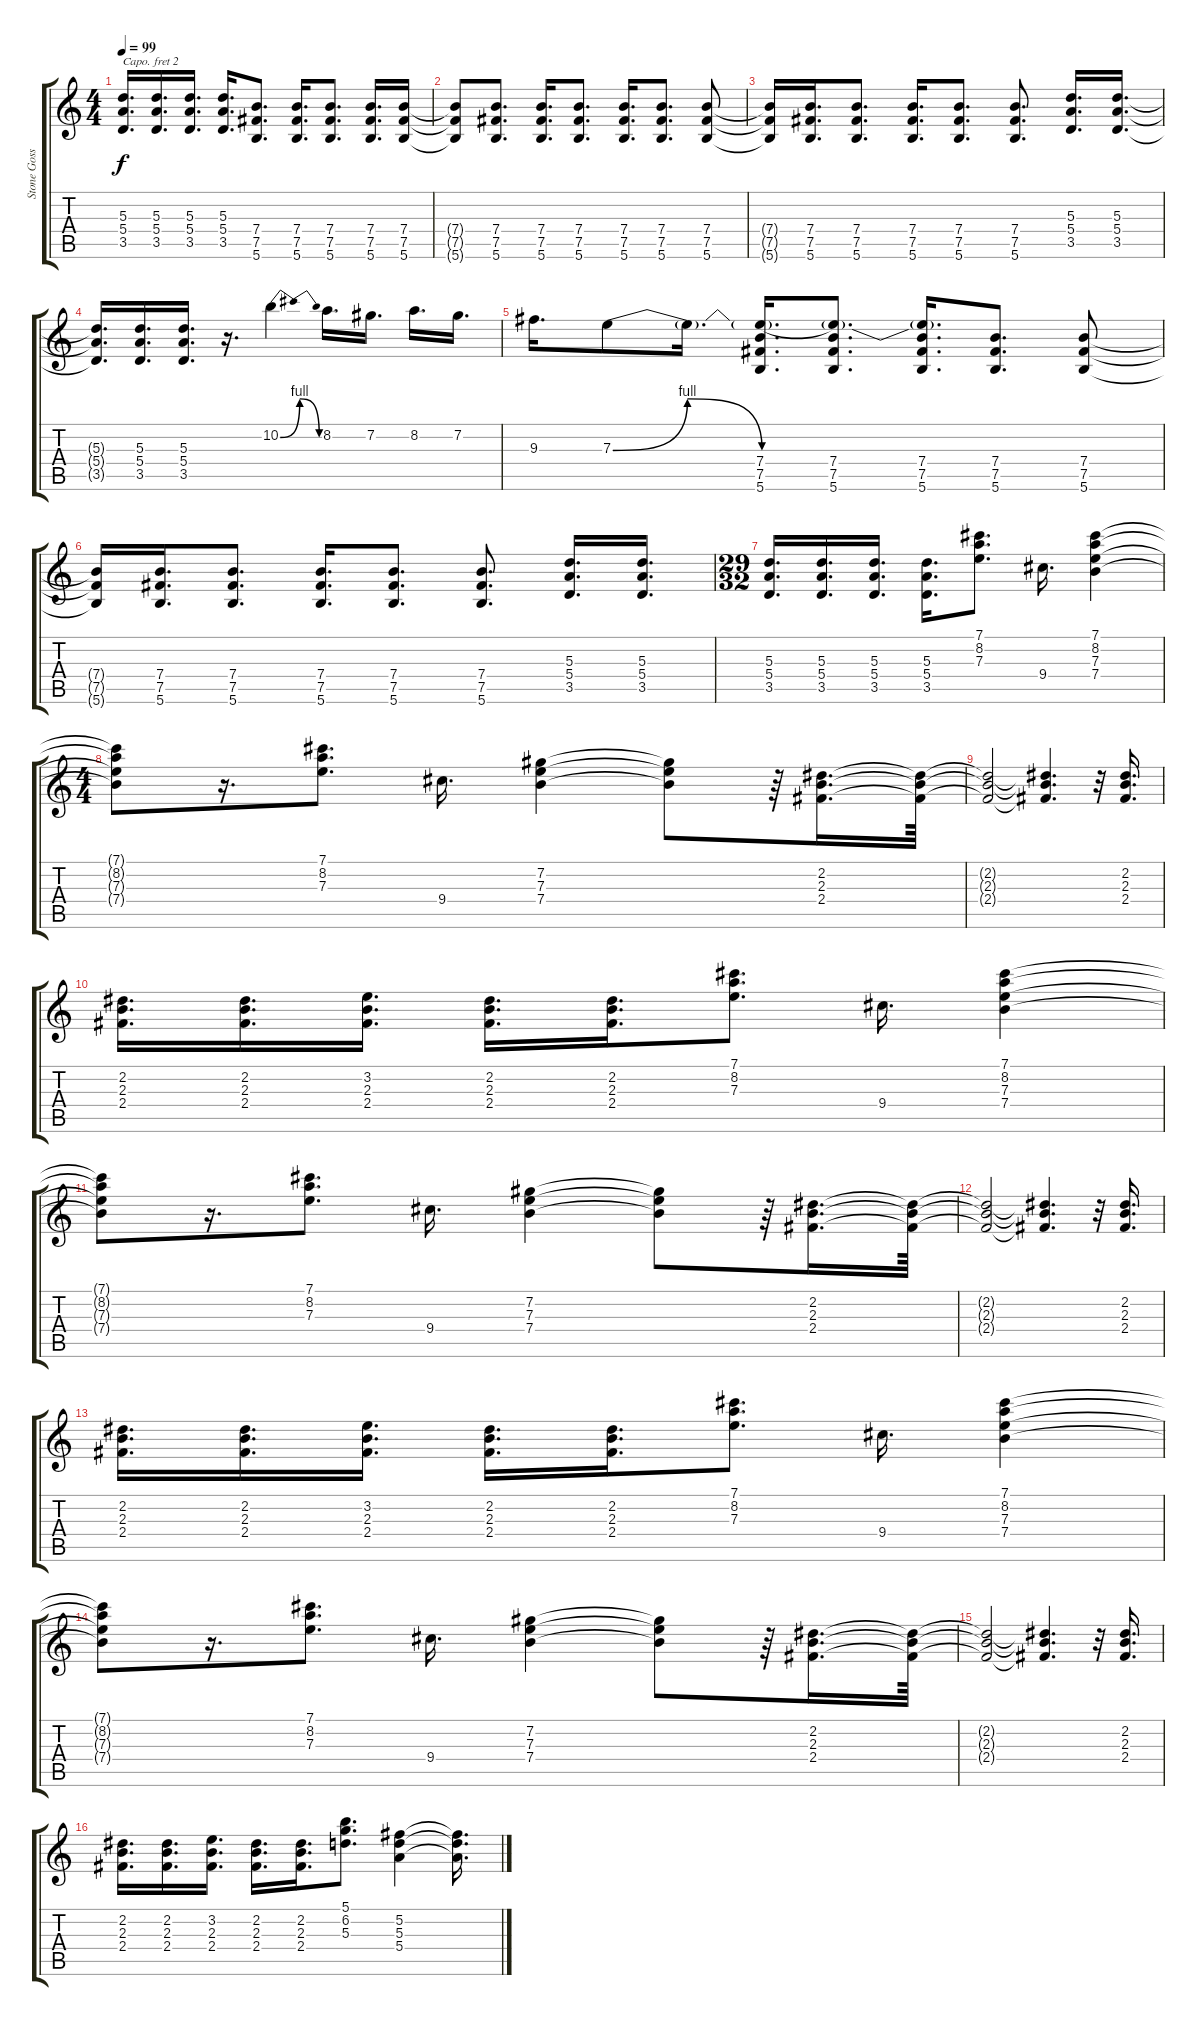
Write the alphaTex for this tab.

\track ("Stone Gossard" "Stone Goss") {instrument overdrivenguitar}
\staff {score tabs}
\capo 2
\tuning (E4 B3 G3 D3 A2 E2) {hide}
\ts (4 4)
\tempo 99
\clef g2
\ks c
(5.3{t} 5.4{t} 3.5{t}).16{d dy f} (5.3 5.4 3.5).16{d} (5.3 5.4 3.5).16{d} (5.3 5.4 3.5).16{d} (7.4 7.5 5.6).8{d} (7.4 7.5 5.6).16{d} (7.4 7.5 5.6).8{d} (7.4 7.5 5.6).16{d} (7.4 7.5 5.6).16 |
(7.4{t} 7.5{t} 5.6{t}).8 (7.4 7.5 5.6).8{d} (7.4 7.5 5.6).16{d} (7.4 7.5 5.6).8{d} (7.4 7.5 5.6).16{d} (7.4 7.5 5.6).8{d} (7.4 7.5 5.6).8 |
(7.4{t} 7.5{t} 5.6{t}).16 (7.4 7.5 5.6).16{d} (7.4 7.5 5.6).8{d} (7.4 7.5 5.6).16{d} (7.4 7.5 5.6).8{d} (7.4 7.5 5.6).8{d} (5.3 5.4 3.5).16{d} (5.3 5.4 3.5).16{d} |
(5.3{t} 5.4{t} 3.5{t}).16{d} (5.3 5.4 3.5).16{d} (5.3 5.4 3.5).16{d} r.16{d} 10.2{be (bendrelease 0 0 15 4 15 4 60 0)}.4 8.2.16{d} 7.2.16{d} 8.2.16{d} 7.2.16{d} |
9.3.16{d} 7.3{be (bendrelease 0 0 15 4 15 4 60 0)}.8 7.3{t}.16{d} (7.3{be (hold 0 0 60 0) t} 7.4 7.5 5.6).16{d} (7.3{t} 7.4 7.5 5.6).8{d} (7.3{t} 7.4 7.5 5.6).16{d} (7.4 7.5 5.6).8{d} (7.4 7.5 5.6).8 |
(7.4{t} 7.5{t} 5.6{t}).16 (7.4 7.5 5.6).16{d} (7.4 7.5 5.6).8{d} (7.4 7.5 5.6).16{d} (7.4 7.5 5.6).8{d} (7.4 7.5 5.6).8{d} (5.3 5.4 3.5).16{d} (5.3 5.4 3.5).16{d} |
\ts (29 32)
(5.3 5.4 3.5).16{d} (5.3 5.4 3.5).16{d} (5.3 5.4 3.5).16{d} (5.3 5.4 3.5).16{d} (7.1 8.2 7.3).8{d} 9.4.16{d} (7.1 8.2 7.3 7.4).4 |
\ts (4 4)
(7.1{t} 8.2{t} 7.3{t} 7.4{t}).8 r.16{d} (7.1 8.2 7.3).8{d} 9.4.16{d} (7.2 7.3 7.4).4 (7.2{t} 7.3{t} 7.4{t}).8 r.64 (2.2 2.3 2.4).16{d} (2.2{t} 2.3{t} 2.4{t}).64 |
(2.2{t} 2.3{t} 2.4{t}).2 (2.2{t} 2.3{t} 2.4{t}).4{d} r.32 (2.2 2.3 2.4).16{d} |
(2.2 2.3 2.4).16{d} (2.2 2.3 2.4).16{d} (3.2 2.3 2.4).16{d} (2.2 2.3 2.4).16{d} (2.2 2.3 2.4).16{d} (7.1 8.2 7.3).8{d} 9.4.16{d} (7.1 8.2 7.3 7.4).4 |
(7.1{t} 8.2{t} 7.3{t} 7.4{t}).8 r.16{d} (7.1 8.2 7.3).8{d} 9.4.16{d} (7.2 7.3 7.4).4 (7.2{t} 7.3{t} 7.4{t}).8 r.64 (2.2 2.3 2.4).16{d} (2.2{t} 2.3{t} 2.4{t}).64 |
(2.2{t} 2.3{t} 2.4{t}).2 (2.2{t} 2.3{t} 2.4{t}).4{d} r.32 (2.2 2.3 2.4).16{d} |
(2.2 2.3 2.4).16{d} (2.2 2.3 2.4).16{d} (3.2 2.3 2.4).16{d} (2.2 2.3 2.4).16{d} (2.2 2.3 2.4).16{d} (7.1 8.2 7.3).8{d} 9.4.16{d} (7.1 8.2 7.3 7.4).4 |
(7.1{t} 8.2{t} 7.3{t} 7.4{t}).8 r.16{d} (7.1 8.2 7.3).8{d} 9.4.16{d} (7.2 7.3 7.4).4 (7.2{t} 7.3{t} 7.4{t}).8 r.64 (2.2 2.3 2.4).16{d} (2.2{t} 2.3{t} 2.4{t}).64 |
(2.2{t} 2.3{t} 2.4{t}).2 (2.2{t} 2.3{t} 2.4{t}).4{d} r.32 (2.2 2.3 2.4).16{d} |
(2.2 2.3 2.4).16{d} (2.2 2.3 2.4).16{d} (3.2 2.3 2.4).16{d} (2.2 2.3 2.4).16{d} (2.2 2.3 2.4).16{d} (5.1 6.2 5.3).8{d} (5.2 5.3 5.4).4 (5.2{t} 5.3{t} 5.4{t}).16{d}
